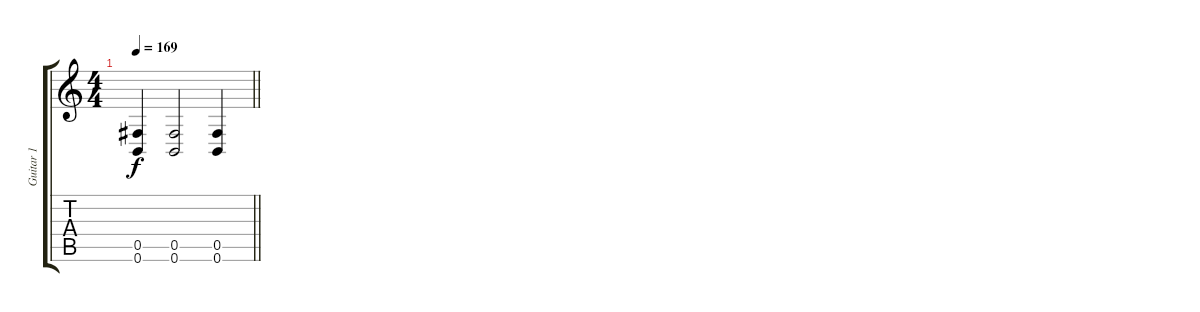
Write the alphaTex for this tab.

\track ("Guitar 1" "Guitar 1") {instrument distortionguitar}
\staff {score tabs}
\tuning (Db4 Ab3 E3 B2 Gb2 B1) {hide}
\ts (4 4)
\tempo 169
\clef g2
\barLineRight lightlight
\ks c
(0.5{t} 0.6{t}).4{dy f} (0.5 0.6).2 (0.5 0.6).4
